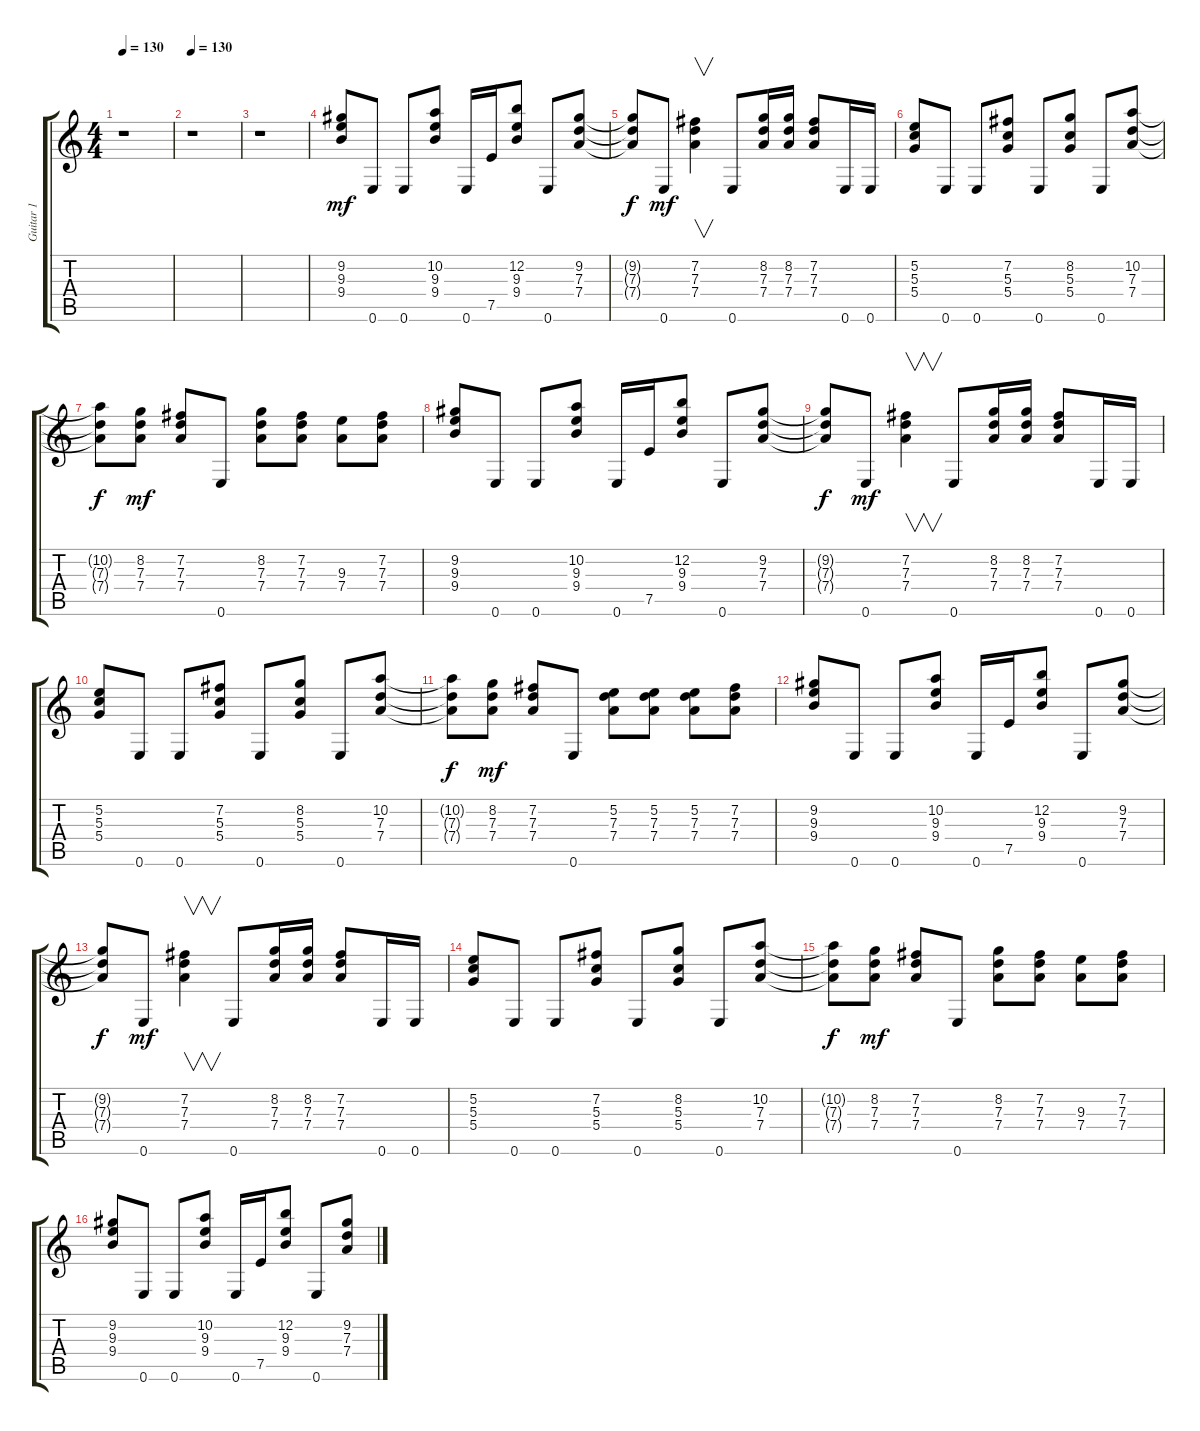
\track ("Guitar 1" "Guitar 1") {instrument overdrivenguitar}
\staff {score tabs}
\tuning (E4 B3 G3 D3 A2 E2) {hide}
\ts (4 4)
\tempo 130
\clef g2
\ks c
r.1{dy mf} |
\tempo 130
r.1 |
r.1 |
(9.2 9.3 9.4).8 0.6.8 0.6.8 (10.2 9.3 9.4).8 0.6.16 7.5.16 (12.2 9.3 9.4).8 0.6.8 (9.2 7.3 7.4).8 |
(9.2{t} 7.3{t} 7.4{t}).8{dy f} 0.6.8{dy mf} (7.2 7.3 7.4).4{v} 0.6.8 (8.2 7.3 7.4).16 (8.2 7.3 7.4).16 (7.2 7.3 7.4).8 0.6.16 0.6.16 |
(5.2 5.3 5.4).8 0.6.8 0.6.8 (7.2 5.3 5.4).8 0.6.8 (8.2 5.3 5.4).8 0.6.8 (10.2 7.3 7.4).8 |
(10.2{t} 7.3{t} 7.4{t}).8{dy f} (8.2 7.3 7.4).8{dy mf} (7.2 7.3 7.4).8 0.6.8 (8.2 7.3 7.4).8 (7.2 7.3 7.4).8 (9.3 7.4).8 (7.2 7.3 7.4).8 |
(9.2 9.3 9.4).8 0.6.8 0.6.8 (10.2 9.3 9.4).8 0.6.16 7.5.16 (12.2 9.3 9.4).8 0.6.8 (9.2 7.3 7.4).8 |
(9.2{t} 7.3{t} 7.4{t}).8{dy f} 0.6.8{dy mf} (7.2 7.3 7.4).4{v} 0.6.8 (8.2 7.3 7.4).16 (8.2 7.3 7.4).16 (7.2 7.3 7.4).8 0.6.16 0.6.16 |
(5.2 5.3 5.4).8 0.6.8 0.6.8 (7.2 5.3 5.4).8 0.6.8 (8.2 5.3 5.4).8 0.6.8 (10.2 7.3 7.4).8 |
(10.2{t} 7.3{t} 7.4{t}).8{dy f} (8.2 7.3 7.4).8{dy mf} (7.2 7.3 7.4).8 0.6.8 (5.2 7.3 7.4).8 (5.2 7.3 7.4).8 (5.2 7.3 7.4).8 (7.2 7.3 7.4).8 |
(9.2 9.3 9.4).8 0.6.8 0.6.8 (10.2 9.3 9.4).8 0.6.16 7.5.16 (12.2 9.3 9.4).8 0.6.8 (9.2 7.3 7.4).8 |
(9.2{t} 7.3{t} 7.4{t}).8{dy f} 0.6.8{dy mf} (7.2 7.3 7.4).4{v} 0.6.8 (8.2 7.3 7.4).16 (8.2 7.3 7.4).16 (7.2 7.3 7.4).8 0.6.16 0.6.16 |
(5.2 5.3 5.4).8 0.6.8 0.6.8 (7.2 5.3 5.4).8 0.6.8 (8.2 5.3 5.4).8 0.6.8 (10.2 7.3 7.4).8 |
(10.2{t} 7.3{t} 7.4{t}).8{dy f} (8.2 7.3 7.4).8{dy mf} (7.2 7.3 7.4).8 0.6.8 (8.2 7.3 7.4).8 (7.2 7.3 7.4).8 (9.3 7.4).8 (7.2 7.3 7.4).8 |
(9.2 9.3 9.4).8 0.6.8 0.6.8 (10.2 9.3 9.4).8 0.6.16 7.5.16 (12.2 9.3 9.4).8 0.6.8 (9.2 7.3 7.4).8
